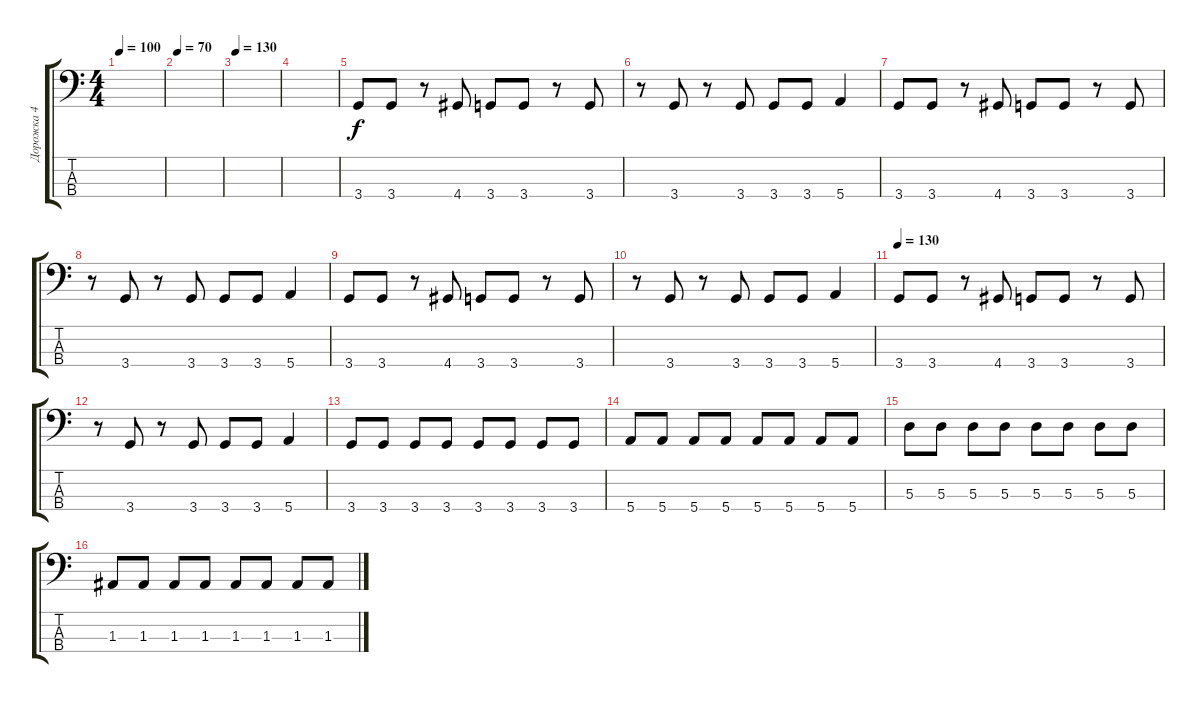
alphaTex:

\track ("Дорожка 4" "Дорожка 4") {instrument electricbassfinger}
\staff {score tabs}
\tuning (G2 D2 A1 E1) {hide}
\ts (4 4)
\tempo 100
\clef f4
\ks c
|
\tempo 70
|
\tempo 130
|
|
3.4.8 3.4.8 r.8 4.4.8 3.4.8 3.4.8 r.8 3.4.8 |
r.8 3.4.8 r.8 3.4.8 3.4.8 3.4.8 5.4.4 |
3.4.8 3.4.8 r.8 4.4.8 3.4.8 3.4.8 r.8 3.4.8 |
r.8 3.4.8 r.8 3.4.8 3.4.8 3.4.8 5.4.4 |
3.4.8 3.4.8 r.8 4.4.8 3.4.8 3.4.8 r.8 3.4.8 |
r.8 3.4.8 r.8 3.4.8 3.4.8 3.4.8 5.4.4 |
\tempo 130
3.4.8 3.4.8 r.8 4.4.8 3.4.8 3.4.8 r.8 3.4.8 |
r.8 3.4.8 r.8 3.4.8 3.4.8 3.4.8 5.4.4 |
3.4.8{dy f} 3.4.8 3.4.8 3.4.8 3.4.8 3.4.8 3.4.8 3.4.8 |
5.4.8 5.4.8 5.4.8 5.4.8 5.4.8 5.4.8 5.4.8 5.4.8 |
5.3.8 5.3.8 5.3.8 5.3.8 5.3.8 5.3.8 5.3.8 5.3.8 |
1.3.8 1.3.8 1.3.8 1.3.8 1.3.8 1.3.8 1.3.8 1.3.8
